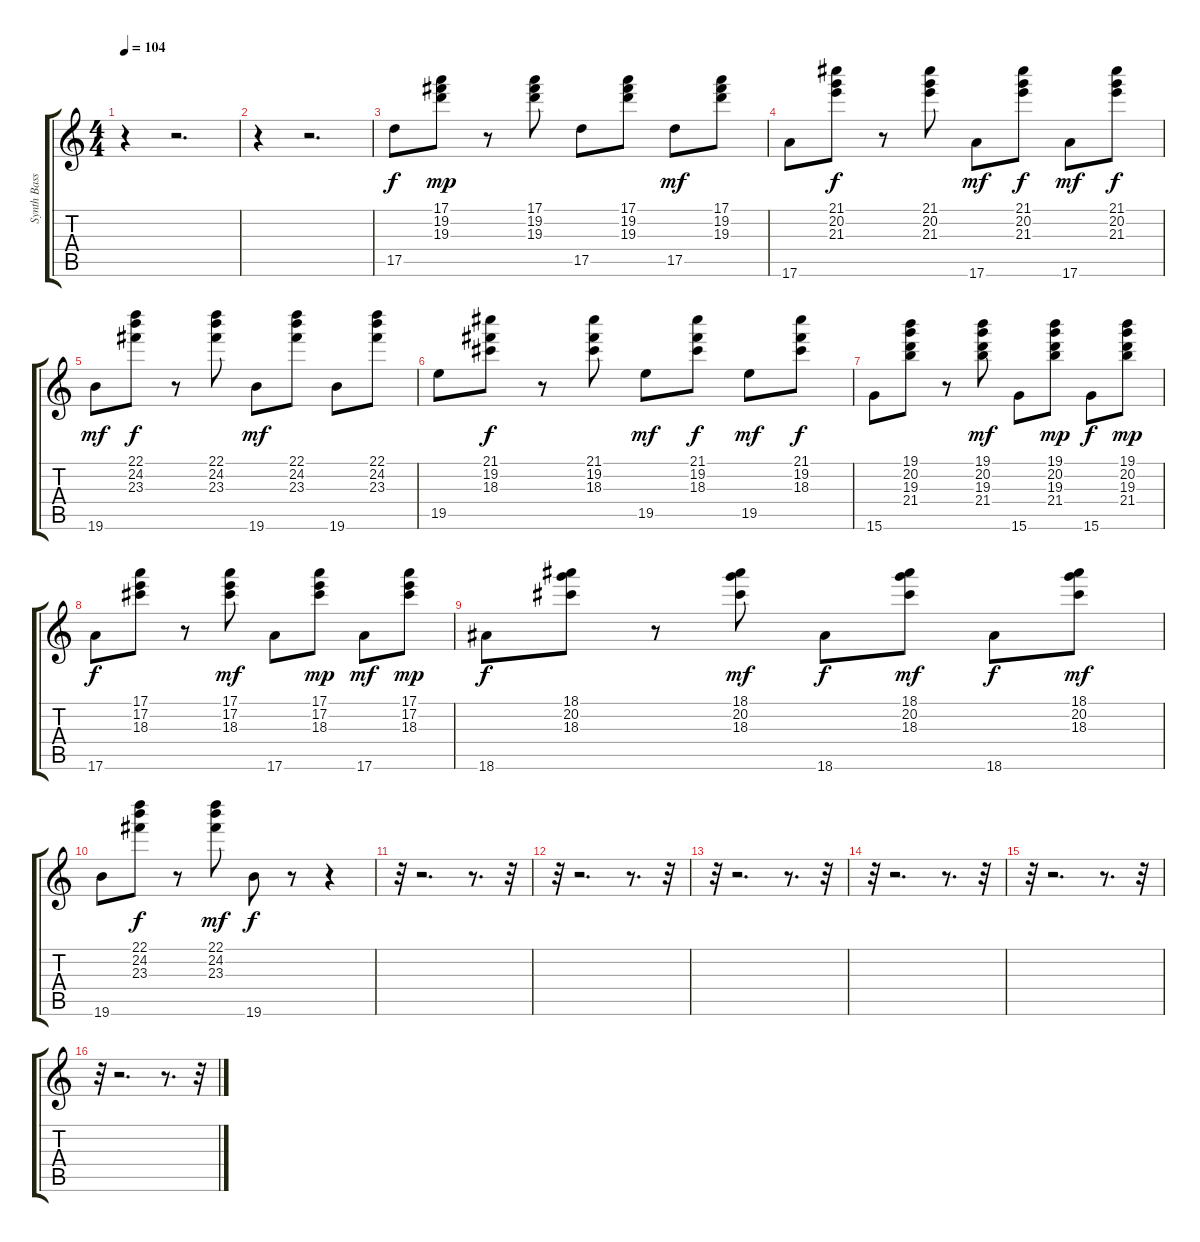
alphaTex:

\track ("Synth Bass" "Synth Bass") {instrument synthbass1}
\staff {score tabs}
\tuning (E4 B3 G3 D3 A2 E2) {hide}
\ts (4 4)
\tempo 104
\clef g2
\ks c
r.4{dy f} r.2{d} |
r.4 r.2{d} |
17.5.8 (17.1 19.2 19.3).8{dy mp} r.8 (17.1 19.2 19.3).8 17.5.8 (17.1 19.2 19.3).8 17.5.8{dy mf} (17.1 19.2 19.3).8 |
17.6.8 (21.1 20.2 21.3).8{dy f} r.8 (21.1 20.2 21.3).8 17.6.8{dy mf} (21.1 20.2 21.3).8{dy f} 17.6.8{dy mf} (21.1 20.2 21.3).8{dy f} |
19.6.8{dy mf} (22.1 24.2 23.3).8{dy f} r.8 (22.1 24.2 23.3).8 19.6.8{dy mf} (22.1 24.2 23.3).8 19.6.8 (22.1 24.2 23.3).8 |
19.5.8 (21.1 19.2 18.3).8{dy f} r.8 (21.1 19.2 18.3).8 19.5.8{dy mf} (21.1 19.2 18.3).8{dy f} 19.5.8{dy mf} (21.1 19.2 18.3).8{dy f} |
15.6.8 (19.1 20.2 19.3 21.4).8 r.8 (19.1 20.2 19.3 21.4).8{dy mf} 15.6.8 (19.1 20.2 19.3 21.4).8{dy mp} 15.6.8{dy f} (19.1 20.2 19.3 21.4).8{dy mp} |
17.6.8{dy f} (17.1 17.2 18.3).8 r.8 (17.1 17.2 18.3).8{dy mf} 17.6.8 (17.1 17.2 18.3).8{dy mp} 17.6.8{dy mf} (17.1 17.2 18.3).8{dy mp} |
18.6.8{dy f} (18.1 20.2 18.3).8 r.8 (18.1 20.2 18.3).8{dy mf} 18.6.8{dy f} (18.1 20.2 18.3).8{dy mf} 18.6.8{dy f} (18.1 20.2 18.3).8{dy mf} |
19.6.8 (22.1 24.2 23.3).8{dy f} r.8 (22.1 24.2 23.3).8{dy mf} 19.6.8{dy f} r.8 r.4 |
r.32 r.2{d} r.8{d} r.32 |
r.32 r.2{d} r.8{d} r.32 |
r.32 r.2{d} r.8{d} r.32 |
r.32 r.2{d} r.8{d} r.32 |
r.32 r.2{d} r.8{d} r.32 |
r.32 r.2{d} r.8{d} r.32
